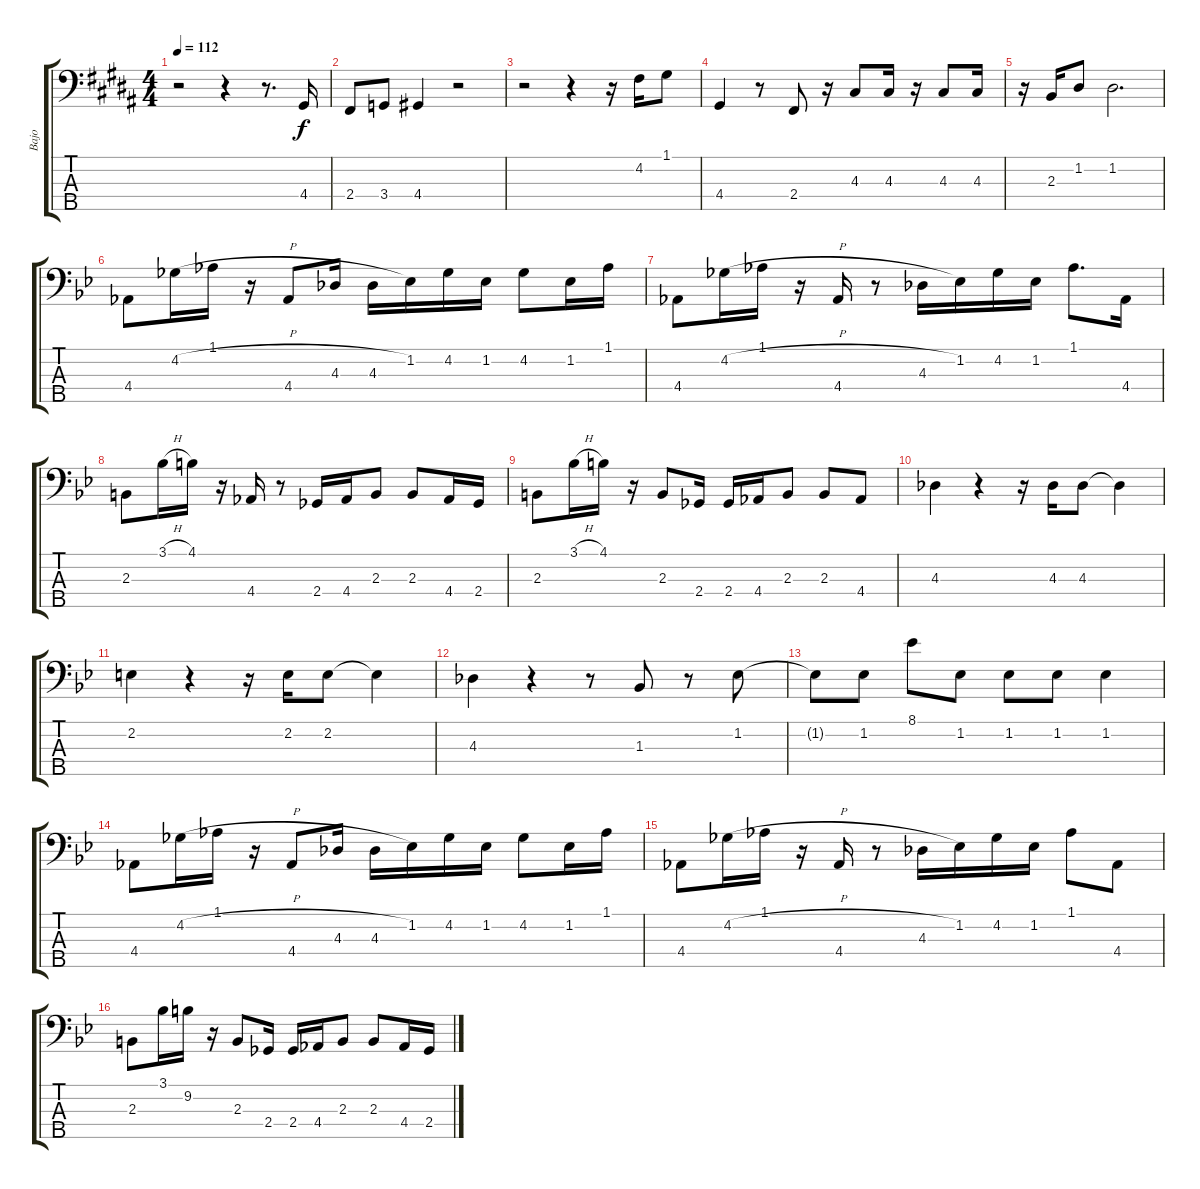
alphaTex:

\track ("Bajo" "Bajo") {instrument electricbassfinger}
\staff {score tabs}
\tuning (G2 D2 A1 E1 B0) {hide}
\ts (4 4)
\tempo 112
\clef f4
\ks b
r.2{dy f} r.4 r.8{d} 4.4.16 |
2.4.8 3.4.8 4.4.4 r.2 |
r.2 r.4 r.16 4.2.16 1.1.8 |
4.4.4 r.8 2.4.8 r.16 4.3.8 4.3.16 r.16 4.3.8 4.3.16 |
r.16 2.3.16 1.2.8 1.2.2{d} |
\ks bb
4.4.8 4.2{h}.16 1.1.16 r.16 4.4.8 4.3.16 4.3.16 1.2.16 4.2.16 1.2.16 4.2.8 1.2.16 1.1.16 |
4.4.8 4.2{h}.16 1.1.16 r.16 4.4.16 r.8 4.3.16 1.2.16 4.2.16 1.2.16 1.1.8{d} 4.4.16 |
2.3.8 3.1{h}.16 4.1.16 r.16 4.4.16 r.8 2.4.16 4.4.16 2.3.8 2.3.8 4.4.16 2.4.16 |
2.3.8 3.1{h}.16 4.1.16 r.16 2.3.8 2.4.16 2.4.16 4.4.16 2.3.8 2.3.8 4.4.8 |
4.3.4 r.4 r.16 4.3.16 4.3.8 4.3{t}.4 |
2.2.4 r.4 r.16 2.2.16 2.2.8 2.2{t}.4 |
4.3.4 r.4 r.8 1.3.8 r.8 1.2.8 |
1.2{t}.8 1.2.8 8.1.8 1.2.8 1.2.8 1.2.8 1.2.4 |
4.4.8 4.2{h}.16 1.1.16 r.16 4.4.8 4.3.16 4.3.16 1.2.16 4.2.16 1.2.16 4.2.8 1.2.16 1.1.16 |
4.4.8 4.2{h}.16 1.1.16 r.16 4.4.16 r.8 4.3.16 1.2.16 4.2.16 1.2.16 1.1.8 4.4.8 |
2.3.8 3.1.16 9.2.16 r.16 2.3.8 2.4.16 2.4.16 4.4.16 2.3.8 2.3.8 4.4.16 2.4.16
